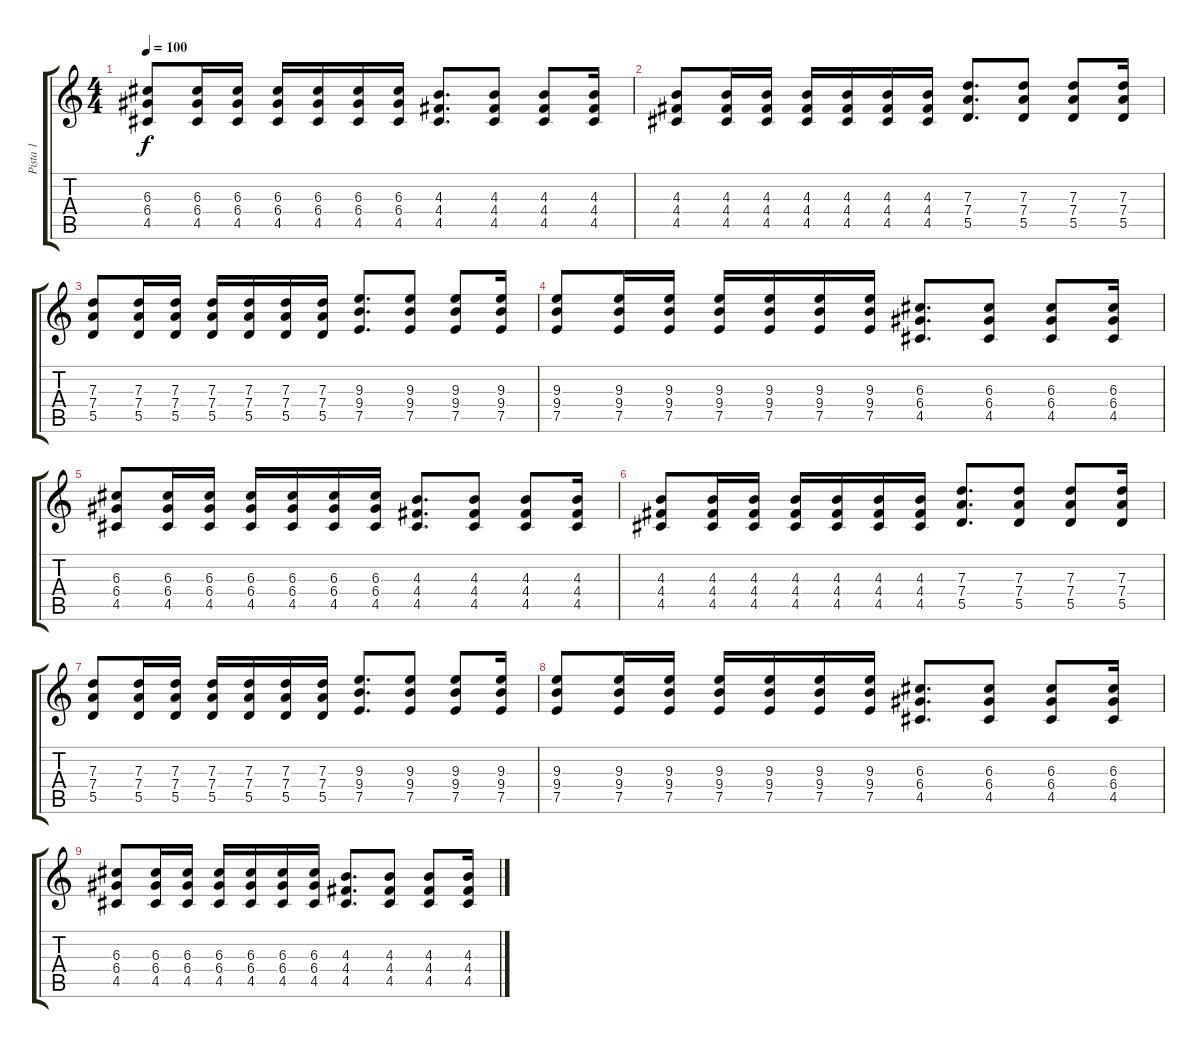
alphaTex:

\track ("Pista 1" "Pista 1") {instrument acousticguitarsteel}
\staff {score tabs}
\tuning (E4 B3 G3 D3 A2 D2) {hide}
\ts (4 4)
\tempo 100
\clef g2
\ks c
(6.3 6.4 4.5).8{dy f} (6.3 6.4 4.5).16 (6.3 6.4 4.5).16 (6.3 6.4 4.5).16 (6.3 6.4 4.5).16 (6.3 6.4 4.5).16 (6.3 6.4 4.5).16 (4.3 4.4 4.5).8{d} (4.3 4.4 4.5).8 (4.3 4.4 4.5).8 (4.3 4.4 4.5).16 |
(4.3 4.4 4.5).8 (4.3 4.4 4.5).16 (4.3 4.4 4.5).16 (4.3 4.4 4.5).16 (4.3 4.4 4.5).16 (4.3 4.4 4.5).16 (4.3 4.4 4.5).16 (7.3 7.4 5.5).8{d} (7.3 7.4 5.5).8 (7.3 7.4 5.5).8 (7.3 7.4 5.5).16 |
(7.3 7.4 5.5).8 (7.3 7.4 5.5).16 (7.3 7.4 5.5).16 (7.3 7.4 5.5).16 (7.3 7.4 5.5).16 (7.3 7.4 5.5).16 (7.3 7.4 5.5).16 (9.3 9.4 7.5).8{d} (9.3 9.4 7.5).8 (9.3 9.4 7.5).8 (9.3 9.4 7.5).16 |
(9.3 9.4 7.5).8 (9.3 9.4 7.5).16 (9.3 9.4 7.5).16 (9.3 9.4 7.5).16 (9.3 9.4 7.5).16 (9.3 9.4 7.5).16 (9.3 9.4 7.5).16 (6.3 6.4 4.5).8{d} (6.3 6.4 4.5).8 (6.3 6.4 4.5).8 (6.3 6.4 4.5).16 |
(6.3 6.4 4.5).8 (6.3 6.4 4.5).16 (6.3 6.4 4.5).16 (6.3 6.4 4.5).16 (6.3 6.4 4.5).16 (6.3 6.4 4.5).16 (6.3 6.4 4.5).16 (4.3 4.4 4.5).8{d} (4.3 4.4 4.5).8 (4.3 4.4 4.5).8 (4.3 4.4 4.5).16 |
(4.3 4.4 4.5).8 (4.3 4.4 4.5).16 (4.3 4.4 4.5).16 (4.3 4.4 4.5).16 (4.3 4.4 4.5).16 (4.3 4.4 4.5).16 (4.3 4.4 4.5).16 (7.3 7.4 5.5).8{d} (7.3 7.4 5.5).8 (7.3 7.4 5.5).8 (7.3 7.4 5.5).16 |
(7.3 7.4 5.5).8 (7.3 7.4 5.5).16 (7.3 7.4 5.5).16 (7.3 7.4 5.5).16 (7.3 7.4 5.5).16 (7.3 7.4 5.5).16 (7.3 7.4 5.5).16 (9.3 9.4 7.5).8{d} (9.3 9.4 7.5).8 (9.3 9.4 7.5).8 (9.3 9.4 7.5).16 |
(9.3 9.4 7.5).8 (9.3 9.4 7.5).16 (9.3 9.4 7.5).16 (9.3 9.4 7.5).16 (9.3 9.4 7.5).16 (9.3 9.4 7.5).16 (9.3 9.4 7.5).16 (6.3 6.4 4.5).8{d} (6.3 6.4 4.5).8 (6.3 6.4 4.5).8 (6.3 6.4 4.5).16 |
(6.3 6.4 4.5).8 (6.3 6.4 4.5).16 (6.3 6.4 4.5).16 (6.3 6.4 4.5).16 (6.3 6.4 4.5).16 (6.3 6.4 4.5).16 (6.3 6.4 4.5).16 (4.3 4.4 4.5).8{d} (4.3 4.4 4.5).8 (4.3 4.4 4.5).8 (4.3 4.4 4.5).16
